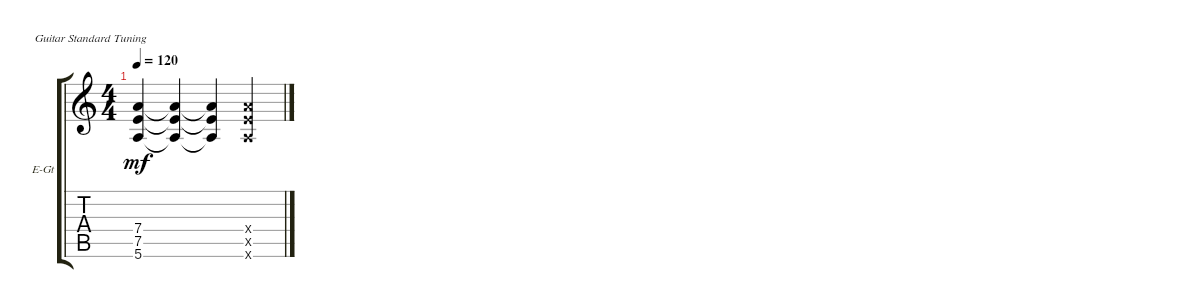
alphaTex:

\defaultSystemsLayout 4
\bracketExtendMode groupsimilarinstruments
\firstSystemTrackNameOrientation horizontal
\otherSystemsTrackNameOrientation horizontal
\track ("Electric Guitar" "E-Gt") {instrument distortionguitar}
\staff {score tabs}
\tuning (E4 B3 G3 D3 A2 E2)
\ts (4 4)
\tempo 120
\clef g2
\ks c
(5.6 7.5 7.4).4{dy mf} (5.6{t} 7.5{t} 7.4{t}).4 (5.6{t} 7.5{t} 7.4{t}).4 (5.6{x} 7.5{x} 7.4{x}).4
